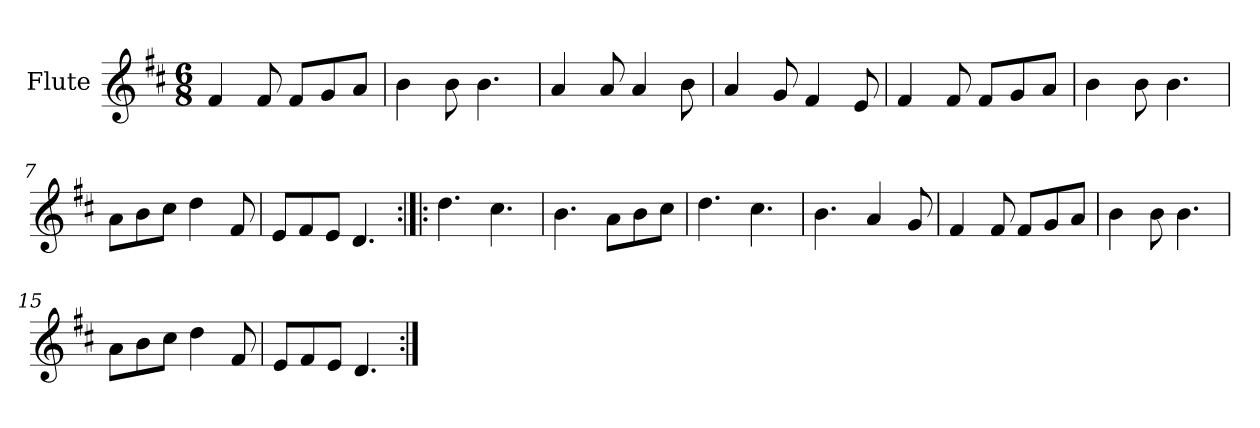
**kern
*part1
*staff1
*I"Flute
*I'Fl.
*clefG2
*k[f#c#]
*M6/8
=1
4f#/
8f#/
8f#/L
8g/
8a/J
=2
4b\
8b\
4.b\
=3
4a/
8a/
4a/
8b\
=4
4a/
8g/
4f#/
8e/
!!LO:LB:g=z
=5
4f#/
8f#/
8f#/L
8g/
8a/J
=6
4b\
8b\
4.b\
=7
8a\L
8b\
8cc#\J
4dd\
8f#/
=8
8e/L
8f#/
8e/J
4.d/
!!LO:LB:g=z
=9:|!|:
4.dd\
4.cc#\
=10
4.b\
8a\L
8b\
8cc#\J
=11
4.dd\
4.cc#\
=12
4.b\
4a/
8g/
!!LO:LB:g=z
=13
4f#/
8f#/
8f#/L
8g/
8a/J
=14
4b\
8b\
4.b\
=15
8a\L
8b\
8cc#\J
4dd\
8f#/
=16
8e/L
8f#/
8e/J
4.d/
=:|!
*-
